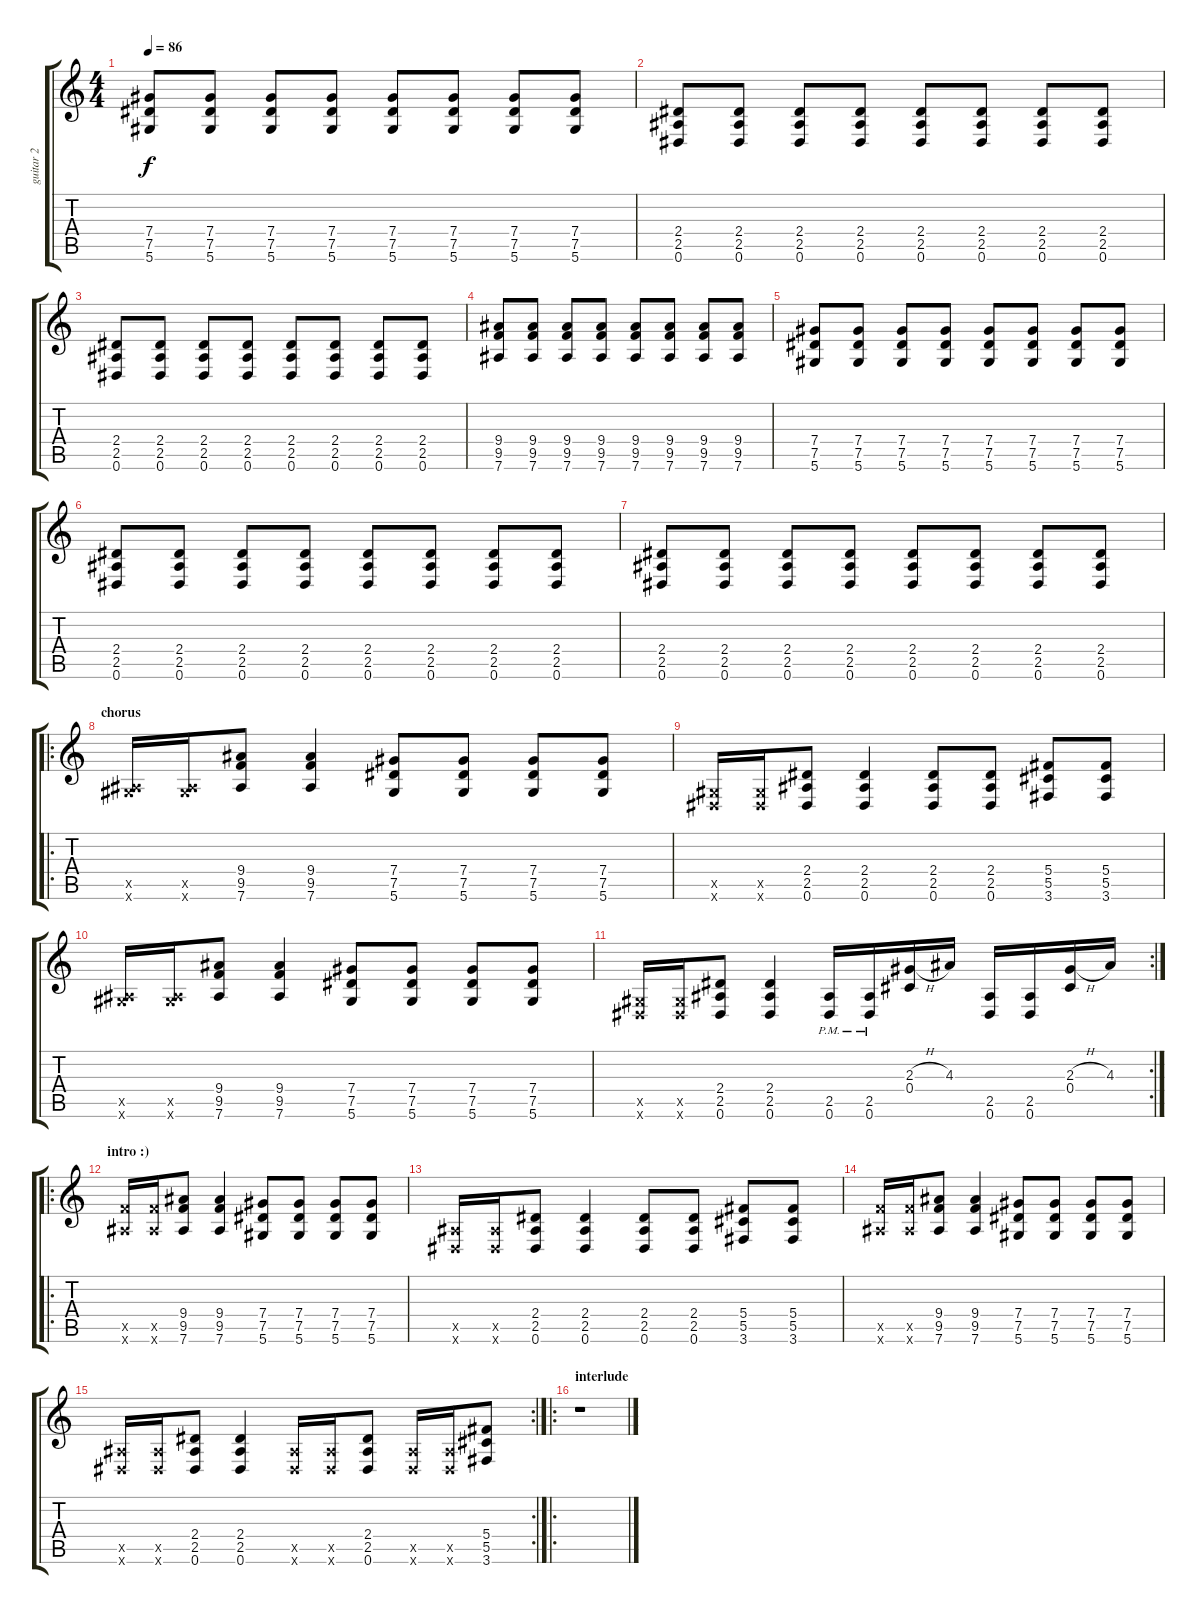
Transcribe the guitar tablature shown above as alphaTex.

\track ("guitar 2" "guitar 2") {instrument distortionguitar}
\staff {score tabs}
\tuning (Eb4 Bb3 Gb3 Db3 Ab2 Eb2) {hide}
\ts (4 4)
\tempo 86
\clef g2
\ks c
(7.4 7.5 5.6).8{dy f} (7.4 7.5 5.6).8 (7.4 7.5 5.6).8 (7.4 7.5 5.6).8 (7.4 7.5 5.6).8 (7.4 7.5 5.6).8 (7.4 7.5 5.6).8 (7.4 7.5 5.6).8 |
(2.4 2.5 0.6).8 (2.4 2.5 0.6).8 (2.4 2.5 0.6).8 (2.4 2.5 0.6).8 (2.4 2.5 0.6).8 (2.4 2.5 0.6).8 (2.4 2.5 0.6).8 (2.4 2.5 0.6).8 |
(2.4 2.5 0.6).8 (2.4 2.5 0.6).8 (2.4 2.5 0.6).8 (2.4 2.5 0.6).8 (2.4 2.5 0.6).8 (2.4 2.5 0.6).8 (2.4 2.5 0.6).8 (2.4 2.5 0.6).8 |
(9.4 9.5 7.6).8 (9.4 9.5 7.6).8 (9.4 9.5 7.6).8 (9.4 9.5 7.6).8 (9.4 9.5 7.6).8 (9.4 9.5 7.6).8 (9.4 9.5 7.6).8 (9.4 9.5 7.6).8 |
(7.4 7.5 5.6).8 (7.4 7.5 5.6).8 (7.4 7.5 5.6).8 (7.4 7.5 5.6).8 (7.4 7.5 5.6).8 (7.4 7.5 5.6).8 (7.4 7.5 5.6).8 (7.4 7.5 5.6).8 |
(2.4 2.5 0.6).8 (2.4 2.5 0.6).8 (2.4 2.5 0.6).8 (2.4 2.5 0.6).8 (2.4 2.5 0.6).8 (2.4 2.5 0.6).8 (2.4 2.5 0.6).8 (2.4 2.5 0.6).8 |
(2.4 2.5 0.6).8 (2.4 2.5 0.6).8 (2.4 2.5 0.6).8 (2.4 2.5 0.6).8 (2.4 2.5 0.6).8 (2.4 2.5 0.6).8 (2.4 2.5 0.6).8 (2.4 2.5 0.6).8 |
\ro
\section ("" "chorus")
(0.5{x} 7.6{x}).16 (0.5{x} 7.6{x}).16 (9.4 9.5 7.6).8 (9.4 9.5 7.6).4 (7.4 7.5 5.6).8 (7.4 7.5 5.6).8 (7.4 7.5 5.6).8 (7.4 7.5 5.6).8 |
(0.5{x} 0.6{x}).16 (0.5{x} 0.6{x}).16 (2.4 2.5 0.6).8 (2.4 2.5 0.6).4 (2.4 2.5 0.6).8 (2.4 2.5 0.6).8 (5.4 5.5 3.6).8 (5.4 5.5 3.6).8 |
(0.5{x} 7.6{x}).16 (0.5{x} 7.6{x}).16 (9.4 9.5 7.6).8 (9.4 9.5 7.6).4 (7.4 7.5 5.6).8 (7.4 7.5 5.6).8 (7.4 7.5 5.6).8 (7.4 7.5 5.6).8 |
\rc 2
(0.5{x} 0.6{x}).16 (0.5{x} 0.6{x}).16 (2.4 2.5 0.6).8 (2.4 2.5 0.6).4 (2.5 0.6{pm}).16 (2.5 0.6{pm}).16 (2.3{h} 0.4).16 4.3.16 (2.5 0.6).16 (2.5 0.6).16 (2.3{h} 0.4).16 4.3.16 |
\ro
\section ("" "intro :)")
(9.5{x} 7.6{x}).16 (9.5{x} 7.6{x}).16 (9.4 9.5 7.6).8 (9.4 9.5 7.6).4 (7.4 7.5 5.6).8 (7.4 7.5 5.6).8 (7.4 7.5 5.6).8 (7.4 7.5 5.6).8 |
(2.5{x} 0.6{x}).16 (2.5{x} 0.6{x}).16 (2.4 2.5 0.6).8 (2.4 2.5 0.6).4 (2.4 2.5 0.6).8 (2.4 2.5 0.6).8 (5.4 5.5 3.6).8 (5.4 5.5 3.6).8 |
(9.5{x} 7.6{x}).16 (9.5{x} 7.6{x}).16 (9.4 9.5 7.6).8 (9.4 9.5 7.6).4 (7.4 7.5 5.6).8 (7.4 7.5 5.6).8 (7.4 7.5 5.6).8 (7.4 7.5 5.6).8 |
\rc 2
(2.5{x} 0.6{x}).16 (2.5{x} 0.6{x}).16 (2.4 2.5 0.6).8 (2.4 2.5 0.6).4 (2.5{x} 0.6{x}).16 (2.5{x} 0.6{x}).16 (2.4 2.5 0.6).8 (2.5{x} 0.6{x}).16 (2.5{x} 0.6{x}).16 (5.4 5.5 3.6).8 |
\ro
\section ("" "interlude")
r.1
